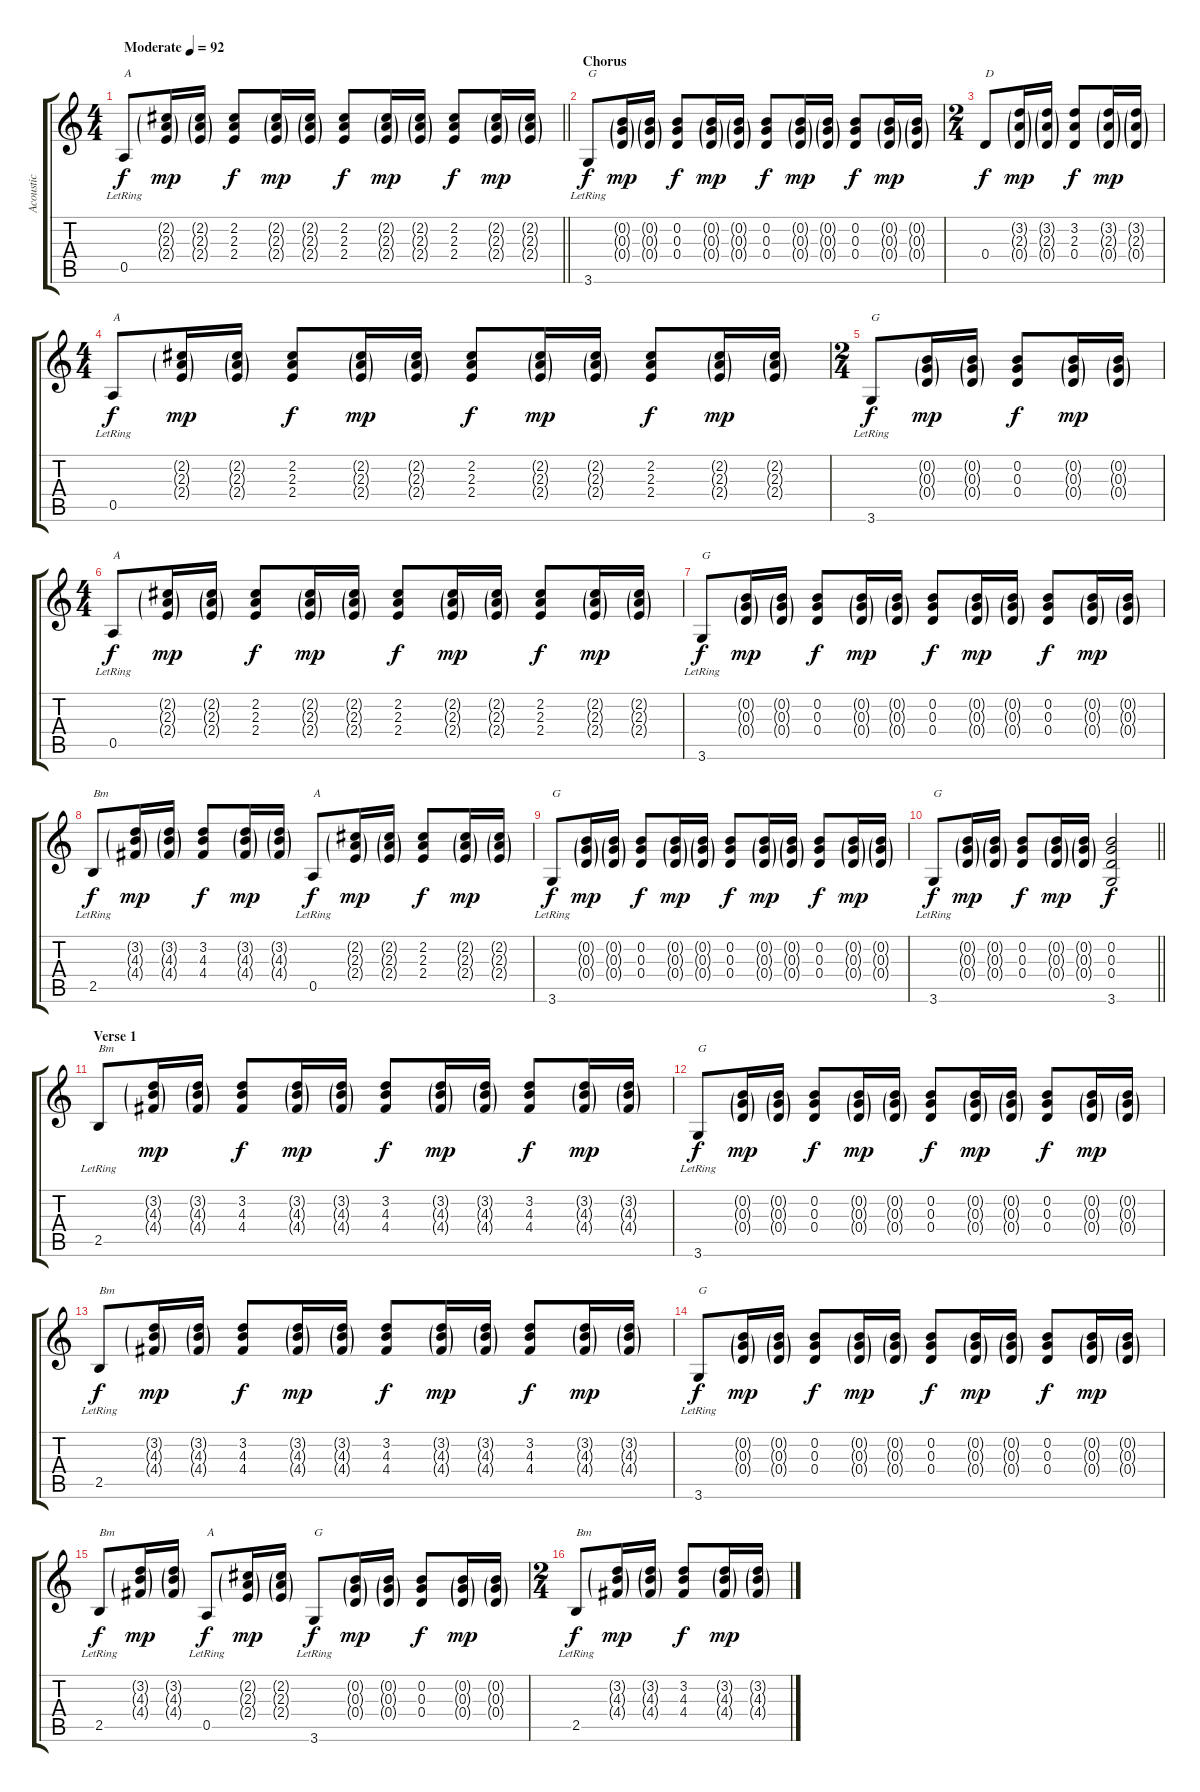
\track ("Acoustic" "Acoustic") {instrument acousticguitarsteel}
\staff {score tabs}
\tuning (E4 B3 G3 D3 A2 E2) {hide}
\ts (4 4)
\tempo (92 "Moderate")
\clef g2
\barLineRight lightlight
\ks c
0.5{lr}.8{txt "A" dy f instrument acousticguitarsteel} (2.2{g} 2.3{g} 2.4{g}).16{dy mp} (2.2{g} 2.3{g} 2.4{g}).16 (2.2 2.3 2.4).8{dy f} (2.2{g} 2.3{g} 2.4{g}).16{dy mp} (2.2{g} 2.3{g} 2.4{g}).16 (2.2 2.3 2.4).8{dy f} (2.2{g} 2.3{g} 2.4{g}).16{dy mp} (2.2{g} 2.3{g} 2.4{g}).16 (2.2 2.3 2.4).8{dy f} (2.2{g} 2.3{g} 2.4{g}).16{dy mp} (2.2{g} 2.3{g} 2.4{g}).16 |
\section ("" "Chorus")
3.6{lr}.8{txt "G" dy f} (0.2{g} 0.3{g} 0.4{g}).16{dy mp} (0.2{g} 0.3{g} 0.4{g}).16 (0.2 0.3 0.4).8{dy f} (0.2{g} 0.3{g} 0.4{g}).16{dy mp} (0.2{g} 0.3{g} 0.4{g}).16 (0.2 0.3 0.4).8{dy f} (0.2{g} 0.3{g} 0.4{g}).16{dy mp} (0.2{g} 0.3{g} 0.4{g}).16 (0.2 0.3 0.4).8{dy f} (0.2{g} 0.3{g} 0.4{g}).16{dy mp} (0.2{g} 0.3{g} 0.4{g}).16 |
\ts (2 4)
0.4.8{txt "D" dy f} (3.2{g} 2.3{g} 0.4{g}).16{dy mp} (3.2{g} 2.3{g} 0.4{g}).16 (3.2 2.3 0.4).8{dy f} (3.2{g} 2.3{g} 0.4{g}).16{dy mp} (3.2{g} 2.3{g} 0.4{g}).16 |
\ts (4 4)
0.5{lr}.8{txt "A" dy f} (2.2{g} 2.3{g} 2.4{g}).16{dy mp} (2.2{g} 2.3{g} 2.4{g}).16 (2.2 2.3 2.4).8{dy f} (2.2{g} 2.3{g} 2.4{g}).16{dy mp} (2.2{g} 2.3{g} 2.4{g}).16 (2.2 2.3 2.4).8{dy f} (2.2{g} 2.3{g} 2.4{g}).16{dy mp} (2.2{g} 2.3{g} 2.4{g}).16 (2.2 2.3 2.4).8{dy f} (2.2{g} 2.3{g} 2.4{g}).16{dy mp} (2.2{g} 2.3{g} 2.4{g}).16 |
\ts (2 4)
3.6{lr}.8{txt "G" dy f} (0.2{g} 0.3{g} 0.4{g}).16{dy mp} (0.2{g} 0.3{g} 0.4{g}).16 (0.2 0.3 0.4).8{dy f} (0.2{g} 0.3{g} 0.4{g}).16{dy mp} (0.2{g} 0.3{g} 0.4{g}).16 |
\ts (4 4)
0.5{lr}.8{txt "A" dy f} (2.2{g} 2.3{g} 2.4{g}).16{dy mp} (2.2{g} 2.3{g} 2.4{g}).16 (2.2 2.3 2.4).8{dy f} (2.2{g} 2.3{g} 2.4{g}).16{dy mp} (2.2{g} 2.3{g} 2.4{g}).16 (2.2 2.3 2.4).8{dy f} (2.2{g} 2.3{g} 2.4{g}).16{dy mp} (2.2{g} 2.3{g} 2.4{g}).16 (2.2 2.3 2.4).8{dy f} (2.2{g} 2.3{g} 2.4{g}).16{dy mp} (2.2{g} 2.3{g} 2.4{g}).16 |
3.6{lr}.8{txt "G" dy f} (0.2{g} 0.3{g} 0.4{g}).16{dy mp} (0.2{g} 0.3{g} 0.4{g}).16 (0.2 0.3 0.4).8{dy f} (0.2{g} 0.3{g} 0.4{g}).16{dy mp} (0.2{g} 0.3{g} 0.4{g}).16 (0.2 0.3 0.4).8{dy f} (0.2{g} 0.3{g} 0.4{g}).16{dy mp} (0.2{g} 0.3{g} 0.4{g}).16 (0.2 0.3 0.4).8{dy f} (0.2{g} 0.3{g} 0.4{g}).16{dy mp} (0.2{g} 0.3{g} 0.4{g}).16 |
2.5{lr}.8{txt "Bm" dy f} (3.2{g} 4.3{g} 4.4{g}).16{dy mp} (3.2{g} 4.3{g} 4.4{g}).16 (3.2 4.3 4.4).8{dy f} (3.2{g} 4.3{g} 4.4{g}).16{dy mp} (3.2{g} 4.3{g} 4.4{g}).16 0.5{lr}.8{txt "A" dy f} (2.2{g} 2.3{g} 2.4{g}).16{dy mp} (2.2{g} 2.3{g} 2.4{g}).16 (2.2 2.3 2.4).8{dy f} (2.2{g} 2.3{g} 2.4{g}).16{dy mp} (2.2{g} 2.3{g} 2.4{g}).16 |
3.6{lr}.8{txt "G" dy f} (0.2{g} 0.3{g} 0.4{g}).16{dy mp} (0.2{g} 0.3{g} 0.4{g}).16 (0.2 0.3 0.4).8{dy f} (0.2{g} 0.3{g} 0.4{g}).16{dy mp} (0.2{g} 0.3{g} 0.4{g}).16 (0.2 0.3 0.4).8{dy f} (0.2{g} 0.3{g} 0.4{g}).16{dy mp} (0.2{g} 0.3{g} 0.4{g}).16 (0.2 0.3 0.4).8{dy f} (0.2{g} 0.3{g} 0.4{g}).16{dy mp} (0.2{g} 0.3{g} 0.4{g}).16 |
\barLineRight lightlight
3.6{lr}.8{txt "G" dy f} (0.2{g} 0.3{g} 0.4{g}).16{dy mp} (0.2{g} 0.3{g} 0.4{g}).16 (0.2 0.3 0.4).8{dy f} (0.2{g} 0.3{g} 0.4{g}).16{dy mp} (0.2{g} 0.3{g} 0.4{g}).16 (0.2 0.3 0.4 3.6).2{dy f} |
\section ("" "Verse 1")
2.5{lr}.8{txt "Bm"} (3.2{g} 4.3{g} 4.4{g}).16{dy mp} (3.2{g} 4.3{g} 4.4{g}).16 (3.2 4.3 4.4).8{dy f} (3.2{g} 4.3{g} 4.4{g}).16{dy mp} (3.2{g} 4.3{g} 4.4{g}).16 (3.2 4.3 4.4).8{dy f} (3.2{g} 4.3{g} 4.4{g}).16{dy mp} (3.2{g} 4.3{g} 4.4{g}).16 (3.2 4.3 4.4).8{dy f} (3.2{g} 4.3{g} 4.4{g}).16{dy mp} (3.2{g} 4.3{g} 4.4{g}).16 |
3.6{lr}.8{txt "G" dy f} (0.2{g} 0.3{g} 0.4{g}).16{dy mp} (0.2{g} 0.3{g} 0.4{g}).16 (0.2 0.3 0.4).8{dy f} (0.2{g} 0.3{g} 0.4{g}).16{dy mp} (0.2{g} 0.3{g} 0.4{g}).16 (0.2 0.3 0.4).8{dy f} (0.2{g} 0.3{g} 0.4{g}).16{dy mp} (0.2{g} 0.3{g} 0.4{g}).16 (0.2 0.3 0.4).8{dy f} (0.2{g} 0.3{g} 0.4{g}).16{dy mp} (0.2{g} 0.3{g} 0.4{g}).16 |
2.5{lr}.8{txt "Bm" dy f} (3.2{g} 4.3{g} 4.4{g}).16{dy mp} (3.2{g} 4.3{g} 4.4{g}).16 (3.2 4.3 4.4).8{dy f} (3.2{g} 4.3{g} 4.4{g}).16{dy mp} (3.2{g} 4.3{g} 4.4{g}).16 (3.2 4.3 4.4).8{dy f} (3.2{g} 4.3{g} 4.4{g}).16{dy mp} (3.2{g} 4.3{g} 4.4{g}).16 (3.2 4.3 4.4).8{dy f} (3.2{g} 4.3{g} 4.4{g}).16{dy mp} (3.2{g} 4.3{g} 4.4{g}).16 |
3.6{lr}.8{txt "G" dy f} (0.2{g} 0.3{g} 0.4{g}).16{dy mp} (0.2{g} 0.3{g} 0.4{g}).16 (0.2 0.3 0.4).8{dy f} (0.2{g} 0.3{g} 0.4{g}).16{dy mp} (0.2{g} 0.3{g} 0.4{g}).16 (0.2 0.3 0.4).8{dy f} (0.2{g} 0.3{g} 0.4{g}).16{dy mp} (0.2{g} 0.3{g} 0.4{g}).16 (0.2 0.3 0.4).8{dy f} (0.2{g} 0.3{g} 0.4{g}).16{dy mp} (0.2{g} 0.3{g} 0.4{g}).16 |
2.5{lr}.8{txt "Bm" dy f} (3.2{g} 4.3{g} 4.4{g}).16{dy mp} (3.2{g} 4.3{g} 4.4{g}).16 0.5{lr}.8{txt "A" dy f} (2.2{g} 2.3{g} 2.4{g}).16{dy mp} (2.2{g} 2.3{g} 2.4{g}).16 3.6{lr}.8{txt "G" dy f} (0.2{g} 0.3{g} 0.4{g}).16{dy mp} (0.2{g} 0.3{g} 0.4{g}).16 (0.2 0.3 0.4).8{dy f} (0.2{g} 0.3{g} 0.4{g}).16{dy mp} (0.2{g} 0.3{g} 0.4{g}).16 |
\ts (2 4)
2.5{lr}.8{txt "Bm" dy f} (3.2{g} 4.3{g} 4.4{g}).16{dy mp} (3.2{g} 4.3{g} 4.4{g}).16 (3.2 4.3 4.4).8{dy f} (3.2{g} 4.3{g} 4.4{g}).16{dy mp} (3.2{g} 4.3{g} 4.4{g}).16
